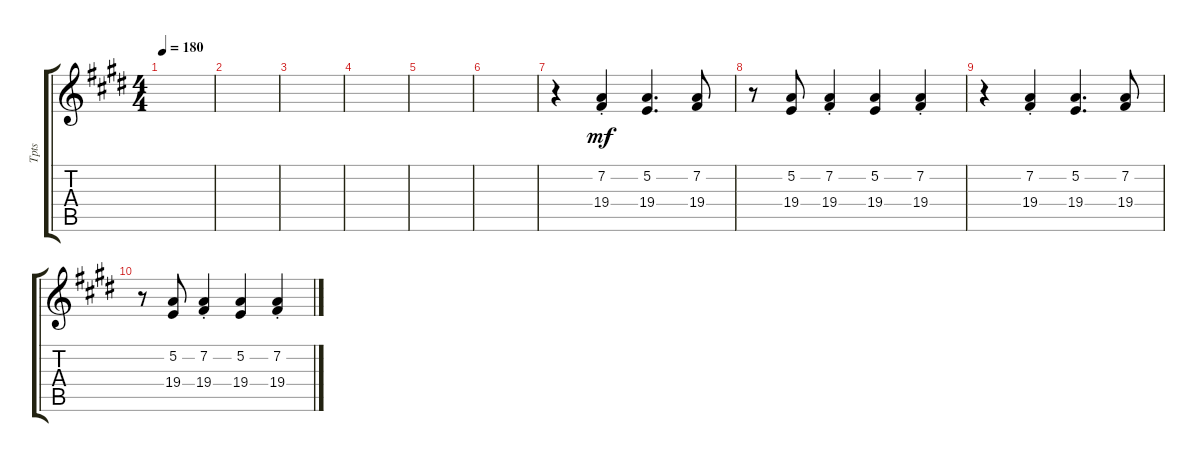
\track ("Tpts" "Tpts") {instrument trombone bank 255}
\staff {score tabs}
\tuning (E4 B3 G3 D3 A2 E2) {hide}
\ts (4 4)
\tempo 180
\clef g2
\ks e
|
|
|
|
|
|
r.4 (7.2{st} 19.4{st}).4{dy mf} (5.2 19.4).4{d} (7.2 19.4).8 |
r.8 (5.2 19.4).8 (7.2{st} 19.4{st}).4 (5.2 19.4).4 (7.2{st} 19.4{st}).4 |
r.4 (7.2{st} 19.4{st}).4 (5.2 19.4).4{d} (7.2 19.4).8 |
r.8 (5.2 19.4).8 (7.2{st} 19.4{st}).4 (5.2 19.4).4 (7.2{st} 19.4{st}).4
